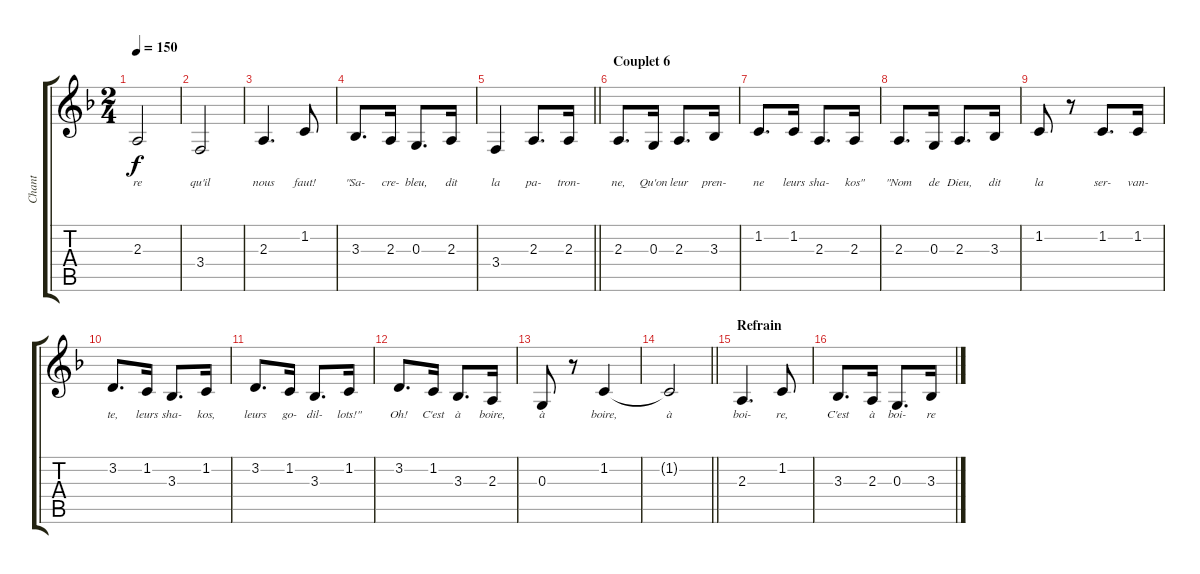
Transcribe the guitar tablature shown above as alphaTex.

\track ("Chant" "Chant") {instrument violin}
\staff {score tabs}
\tuning (E4 B3 G3 D3 A2 E2) {hide}
\ts (2 4)
\tempo 150
\clef g2
\ks f
2.3.2{lyrics (0 "re") lyrics (1 "") lyrics (2 "") lyrics (3 "") lyrics (4 "") dy f} |
3.4.2{lyrics (0 "qu'il") lyrics (1 "") lyrics (2 "") lyrics (3 "") lyrics (4 "")} |
2.3.4{d lyrics (0 "nous") lyrics (1 "") lyrics (2 "") lyrics (3 "") lyrics (4 "")} 1.2.8{lyrics (0 "faut!") lyrics (1 "") lyrics (2 "") lyrics (3 "") lyrics (4 "")} |
3.3.8{d lyrics (0 "\"Sa-") lyrics (1 "") lyrics (2 "") lyrics (3 "") lyrics (4 "")} 2.3.16{lyrics (0 "cre-") lyrics (1 "") lyrics (2 "") lyrics (3 "") lyrics (4 "")} 0.3.8{d lyrics (0 "bleu,") lyrics (1 "") lyrics (2 "") lyrics (3 "") lyrics (4 "")} 2.3.16{lyrics (0 "dit") lyrics (1 "") lyrics (2 "") lyrics (3 "") lyrics (4 "")} |
\barLineRight lightlight
3.4.4{lyrics (0 "la") lyrics (1 "") lyrics (2 "") lyrics (3 "") lyrics (4 "")} 2.3.8{d lyrics (0 "pa-") lyrics (1 "") lyrics (2 "") lyrics (3 "") lyrics (4 "")} 2.3.16{lyrics (0 "tron-") lyrics (1 "") lyrics (2 "") lyrics (3 "") lyrics (4 "")} |
\section ("" "Couplet 6")
2.3.8{d lyrics (0 "ne,") lyrics (1 "") lyrics (2 "") lyrics (3 "") lyrics (4 "")} 0.3.16{lyrics (0 "Qu'on") lyrics (1 "") lyrics (2 "") lyrics (3 "") lyrics (4 "")} 2.3.8{d lyrics (0 "leur") lyrics (1 "") lyrics (2 "") lyrics (3 "") lyrics (4 "")} 3.3.16{lyrics (0 "pren-") lyrics (1 "") lyrics (2 "") lyrics (3 "") lyrics (4 "")} |
1.2.8{d lyrics (0 "ne") lyrics (1 "") lyrics (2 "") lyrics (3 "") lyrics (4 "")} 1.2.16{lyrics (0 "leurs") lyrics (1 "") lyrics (2 "") lyrics (3 "") lyrics (4 "")} 2.3.8{d lyrics (0 "sha-") lyrics (1 "") lyrics (2 "") lyrics (3 "") lyrics (4 "")} 2.3.16{lyrics (0 "kos\"") lyrics (1 "") lyrics (2 "") lyrics (3 "") lyrics (4 "")} |
2.3.8{d lyrics (0 "\"Nom") lyrics (1 "") lyrics (2 "") lyrics (3 "") lyrics (4 "")} 0.3.16{lyrics (0 "de") lyrics (1 "") lyrics (2 "") lyrics (3 "") lyrics (4 "")} 2.3.8{d lyrics (0 "Dieu,") lyrics (1 "") lyrics (2 "") lyrics (3 "") lyrics (4 "")} 3.3.16{lyrics (0 "dit") lyrics (1 "") lyrics (2 "") lyrics (3 "") lyrics (4 "")} |
1.2.8{lyrics (0 "la") lyrics (1 "") lyrics (2 "") lyrics (3 "") lyrics (4 "")} r.8 1.2.8{d lyrics (0 "ser-") lyrics (1 "") lyrics (2 "") lyrics (3 "") lyrics (4 "")} 1.2.16{lyrics (0 "van-") lyrics (1 "") lyrics (2 "") lyrics (3 "") lyrics (4 "")} |
3.2.8{d lyrics (0 "te,") lyrics (1 "") lyrics (2 "") lyrics (3 "") lyrics (4 "")} 1.2.16{lyrics (0 "leurs") lyrics (1 "") lyrics (2 "") lyrics (3 "") lyrics (4 "")} 3.3.8{d lyrics (0 "sha-") lyrics (1 "") lyrics (2 "") lyrics (3 "") lyrics (4 "")} 1.2.16{lyrics (0 "kos,") lyrics (1 "") lyrics (2 "") lyrics (3 "") lyrics (4 "")} |
3.2.8{d lyrics (0 "leurs") lyrics (1 "") lyrics (2 "") lyrics (3 "") lyrics (4 "")} 1.2.16{lyrics (0 "go-") lyrics (1 "") lyrics (2 "") lyrics (3 "") lyrics (4 "")} 3.3.8{d lyrics (0 "dil-") lyrics (1 "") lyrics (2 "") lyrics (3 "") lyrics (4 "")} 1.2.16{lyrics (0 "lots!\"") lyrics (1 "") lyrics (2 "") lyrics (3 "") lyrics (4 "")} |
3.2.8{d lyrics (0 "Oh!") lyrics (1 "") lyrics (2 "") lyrics (3 "") lyrics (4 "")} 1.2.16{lyrics (0 "C'est") lyrics (1 "") lyrics (2 "") lyrics (3 "") lyrics (4 "")} 3.3.8{d lyrics (0 "à") lyrics (1 "") lyrics (2 "") lyrics (3 "") lyrics (4 "")} 2.3.16{lyrics (0 "boire,") lyrics (1 "") lyrics (2 "") lyrics (3 "") lyrics (4 "")} |
0.3.8{lyrics (0 "à") lyrics (1 "") lyrics (2 "") lyrics (3 "") lyrics (4 "")} r.8 1.2.4{lyrics (0 "boire,") lyrics (1 "") lyrics (2 "") lyrics (3 "") lyrics (4 "")} |
\barLineRight lightlight
1.2{t}.2{lyrics (0 "à") lyrics (1 "") lyrics (2 "") lyrics (3 "") lyrics (4 "")} |
\section ("" "Refrain")
2.3.4{d lyrics (0 "boi-") lyrics (1 "") lyrics (2 "") lyrics (3 "") lyrics (4 "")} 1.2.8{lyrics (0 "re,") lyrics (1 "") lyrics (2 "") lyrics (3 "") lyrics (4 "")} |
3.3.8{d lyrics (0 "C'est") lyrics (1 "") lyrics (2 "") lyrics (3 "") lyrics (4 "")} 2.3.16{lyrics (0 "à") lyrics (1 "") lyrics (2 "") lyrics (3 "") lyrics (4 "")} 0.3.8{d lyrics (0 "boi-") lyrics (1 "") lyrics (2 "") lyrics (3 "") lyrics (4 "")} 3.3.16{lyrics (0 "re") lyrics (1 "") lyrics (2 "") lyrics (3 "") lyrics (4 "")}
